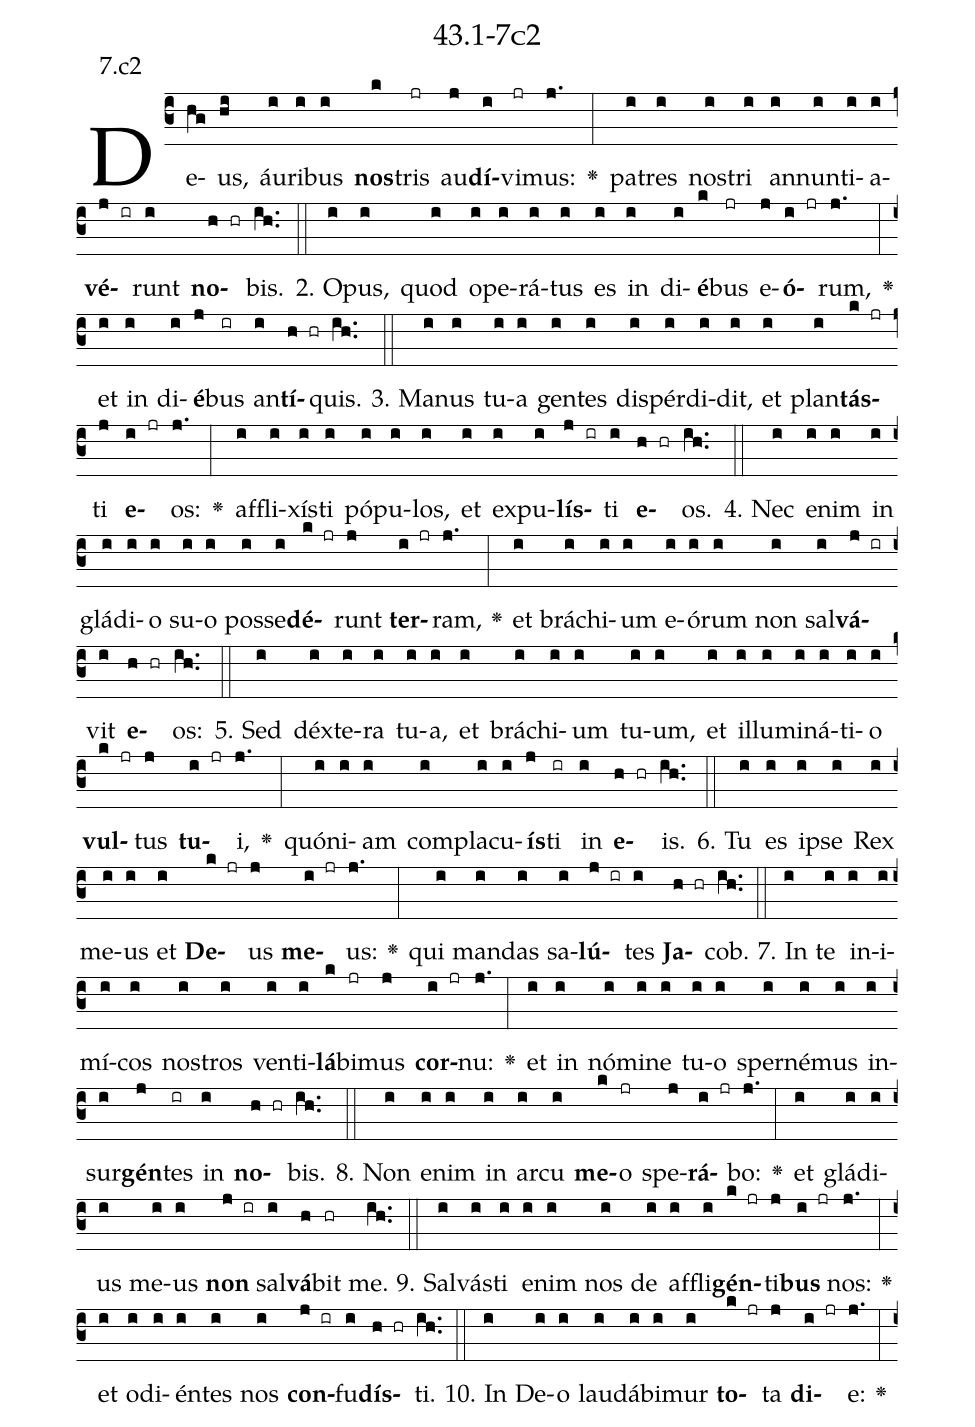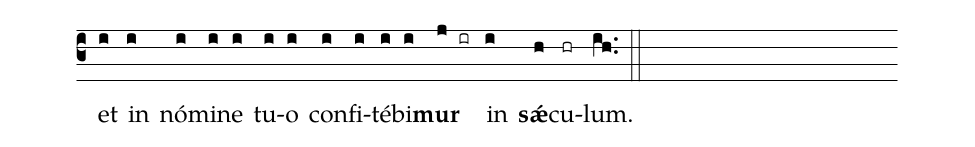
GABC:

name: 43.1-7c2;
annotation: 7.c2;
%%
(c3)De(hg)us,(hi) áu(i)ri(i)bus(i) <b>nos</b>(k)tris(jr) au(j)<b>dí</b>(i)vi(jr)mus:(j.) <v>\greheightstar</v>(:) pa(i)tres(i) nos(i)tri(i) an(i)nun(i)ti(i)a(i)<b>vé</b>(j ir)runt(i) <b>no</b>(h hr)bis.(ih..) (::)
2. O(i)pus,(i) quod(i) o(i)pe(i)rá(i)tus(i) es(i) in(i) di(i)<b>é</b>(k)bus(jr) e(j)<b>ó</b>(i jr)rum,(j.) <v>\greheightstar</v>(:) et(i) in(i) di(i)<b>é</b>(j)bus(ir) an(i)<b>tí</b>(h hr)quis.(ih..) (::)
3. Ma(i)nus(i) tu(i)a(i) gen(i)tes(i) dis(i)pér(i)di(i)dit,(i) et(i) plan(i)<b>tás</b>(k jr)ti(j) <b>e</b>(i jr)os:(j.) <v>\greheightstar</v>(:) af(i)fli(i)xís(i)ti(i) pó(i)pu(i)los,(i) et(i) ex(i)pu(i)<b>lís</b>(j ir)ti(i) <b>e</b>(h hr)os.(ih..) (::)
4. Nec(i) e(i)nim(i) in(i) glá(i)di(i)o(i) su(i)o(i) pos(i)se(i)<b>dé</b>(k jr)runt(j) <b>ter</b>(i jr)ram,(j.) <v>\greheightstar</v>(:) et(i) brá(i)chi(i)um(i) e(i)ó(i)rum(i) non(i) sal(i)<b>vá</b>(j ir)vit(i) <b>e</b>(h hr)os:(ih..) (::)
5. Sed(i) déx(i)te(i)ra(i) tu(i)a,(i) et(i) brá(i)chi(i)um(i) tu(i)um,(i) et(i) il(i)lu(i)mi(i)ná(i)ti(i)o(i) <b>vul</b>(k jr)tus(j) <b>tu</b>(i jr)i,(j.) <v>\greheightstar</v>(:) quón(i)i(i)am(i) com(i)pla(i)cu(i)<b>ís</b>(j)ti(ir) in(i) <b>e</b>(h hr)is.(ih..) (::)
6. Tu(i) es(i) ip(i)se(i) Rex(i) me(i)us(i) et(i) <b>De</b>(k jr)us(j) <b>me</b>(i jr)us:(j.) <v>\greheightstar</v>(:) qui(i) man(i)das(i) sa(i)<b>lú</b>(j ir)tes(i) <b>Ja</b>(h hr)cob.(ih..) (::)
7. In(i) te(i) in(i)i(i)mí(i)cos(i) nos(i)tros(i) ven(i)ti(i)<b>lá</b>(k)bi(jr)mus(j) <b>cor</b>(i jr)nu:(j.) <v>\greheightstar</v>(:) et(i) in(i) nó(i)mi(i)ne(i) tu(i)o(i) sper(i)né(i)mus(i) in(i)sur(i)<b>gén</b>(j)tes(ir) in(i) <b>no</b>(h hr)bis.(ih..) (::)
8. Non(i) e(i)nim(i) in(i) ar(i)cu(i) <b>me</b>(k)o(jr) spe(j)<b>rá</b>(i jr)bo:(j.) <v>\greheightstar</v>(:) et(i) glá(i)di(i)us(i) me(i)us(i) <b>non</b>(j ir) sal(i)<b>vá</b>(h)bit(hr) me.(ih..) (::)
9. Sal(i)vás(i)ti(i) e(i)nim(i) nos(i) de(i) af(i)fli(i)<b>gén</b>(k jr)ti(j)<b>bus</b>(i jr) nos:(j.) <v>\greheightstar</v>(:) et(i) o(i)di(i)én(i)tes(i) nos(i) <b>con</b>(j ir)fu(i)<b>dís</b>(h hr)ti.(ih..) (::)
10. In(i) De(i)o(i) lau(i)dá(i)bi(i)mur(i) <b>to</b>(k jr)ta(j) <b>di</b>(i jr)e:(j.) <v>\greheightstar</v>(:) et(i) in(i) nó(i)mi(i)ne(i) tu(i)o(i) con(i)fi(i)té(i)bi(i)<b>mur</b>(j ir) in(i) <b>sǽ</b>(h)cu(hr)lum.(ih..) (::)
